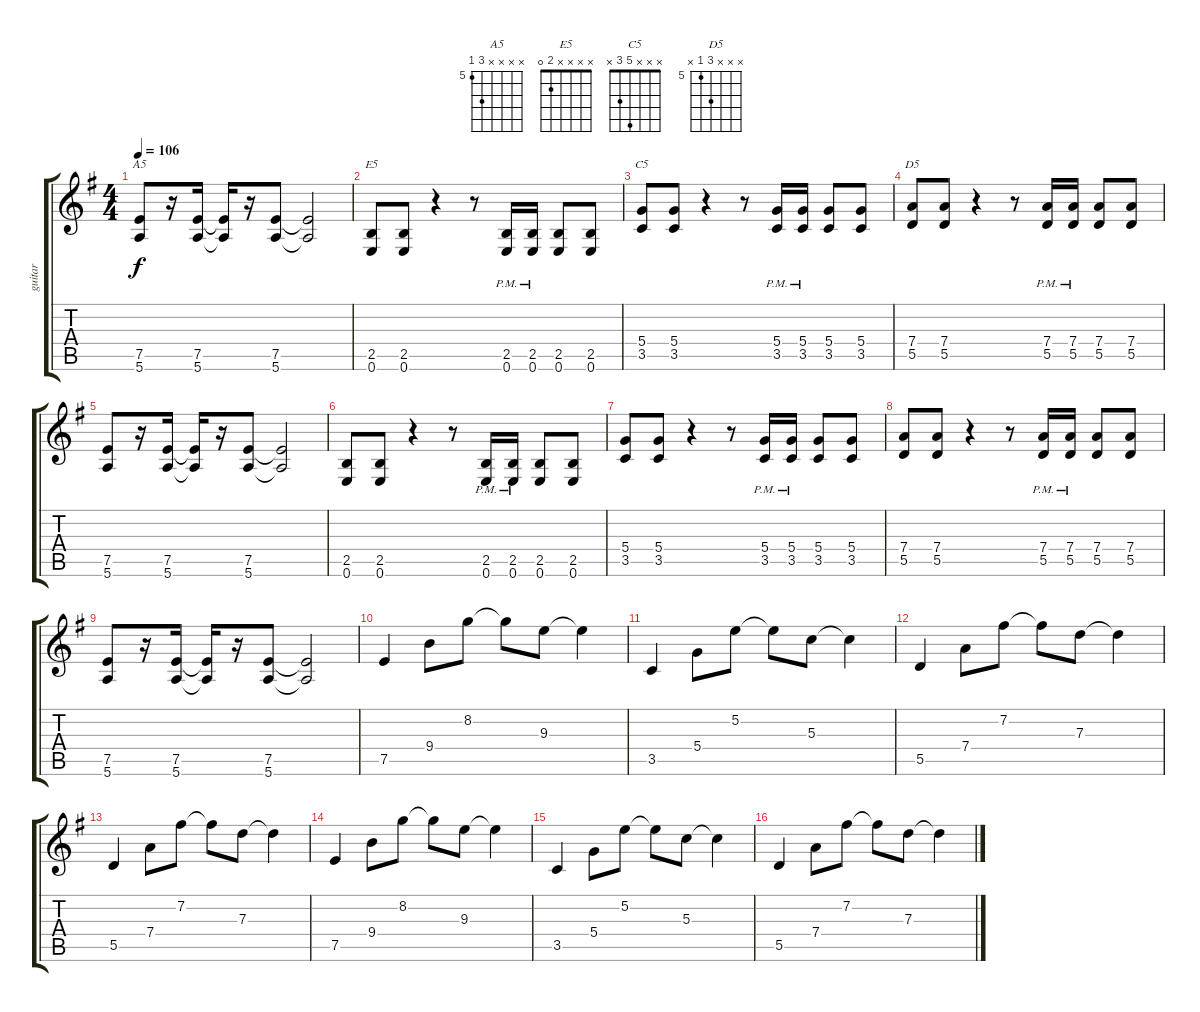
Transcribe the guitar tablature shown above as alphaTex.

\track ("guitar" "guitar") {instrument distortionguitar}
\staff {score tabs}
\tuning (E4 B3 G3 D3 A2 E2) {hide}
\chord ("A5" x x x x 7 5) {firstfret 5}
\chord ("E5" x x x x 2 0)
\chord ("C5" x x x 5 3 x)
\chord ("D5" x x x 7 5 x) {firstfret 5}
\ts (4 4)
\tempo 106
\clef g2
\ks eminor
(7.5 5.6).8{ch "A5" dy f} r.16 (7.5 5.6).16 (7.5{t} 5.6{t}).16 r.16 (7.5 5.6).8 (7.5{t} 5.6{t}).2 |
(2.5 0.6).8{ch "E5"} (2.5 0.6).8 r.4 r.8 (2.5{pm} 0.6).16 (2.5{pm} 0.6).16 (2.5 0.6).8 (2.5 0.6).8 |
(5.4 3.5).8{ch "C5"} (5.4 3.5).8 r.4 r.8 (5.4 3.5{pm}).16 (5.4 3.5{pm}).16 (5.4 3.5).8 (5.4 3.5).8 |
(7.4 5.5).8{ch "D5"} (7.4 5.5).8 r.4 r.8 (7.4 5.5{pm}).16 (7.4 5.5{pm}).16 (7.4 5.5).8 (7.4 5.5).8 |
(7.5 5.6).8 r.16 (7.5 5.6).16 (7.5{t} 5.6{t}).16 r.16 (7.5 5.6).8 (7.5{t} 5.6{t}).2 |
(2.5 0.6).8 (2.5 0.6).8 r.4 r.8 (2.5{pm} 0.6).16 (2.5{pm} 0.6).16 (2.5 0.6).8 (2.5 0.6).8 |
(5.4 3.5).8 (5.4 3.5).8 r.4 r.8 (5.4 3.5{pm}).16 (5.4 3.5{pm}).16 (5.4 3.5).8 (5.4 3.5).8 |
(7.4 5.5).8 (7.4 5.5).8 r.4 r.8 (7.4 5.5{pm}).16 (7.4 5.5{pm}).16 (7.4 5.5).8 (7.4 5.5).8 |
(7.5 5.6).8 r.16 (7.5 5.6).16 (7.5{t} 5.6{t}).16 r.16 (7.5 5.6).8 (7.5{t} 5.6{t}).2 |
7.5.4{instrument overdrivenguitar} 9.4.8 8.2.8 8.2{t}.8 9.3.8 9.3{t}.4 |
3.5.4 5.4.8 5.2.8 5.2{t}.8 5.3.8 5.3{t}.4 |
5.5.4 7.4.8 7.2.8 7.2{t}.8 7.3.8 7.3{t}.4 |
5.5.4 7.4.8 7.2.8 7.2{t}.8 7.3.8 7.3{t}.4 |
7.5.4 9.4.8 8.2.8 8.2{t}.8 9.3.8 9.3{t}.4 |
3.5.4 5.4.8 5.2.8 5.2{t}.8 5.3.8 5.3{t}.4 |
5.5.4 7.4.8 7.2.8 7.2{t}.8 7.3.8 7.3{t}.4
